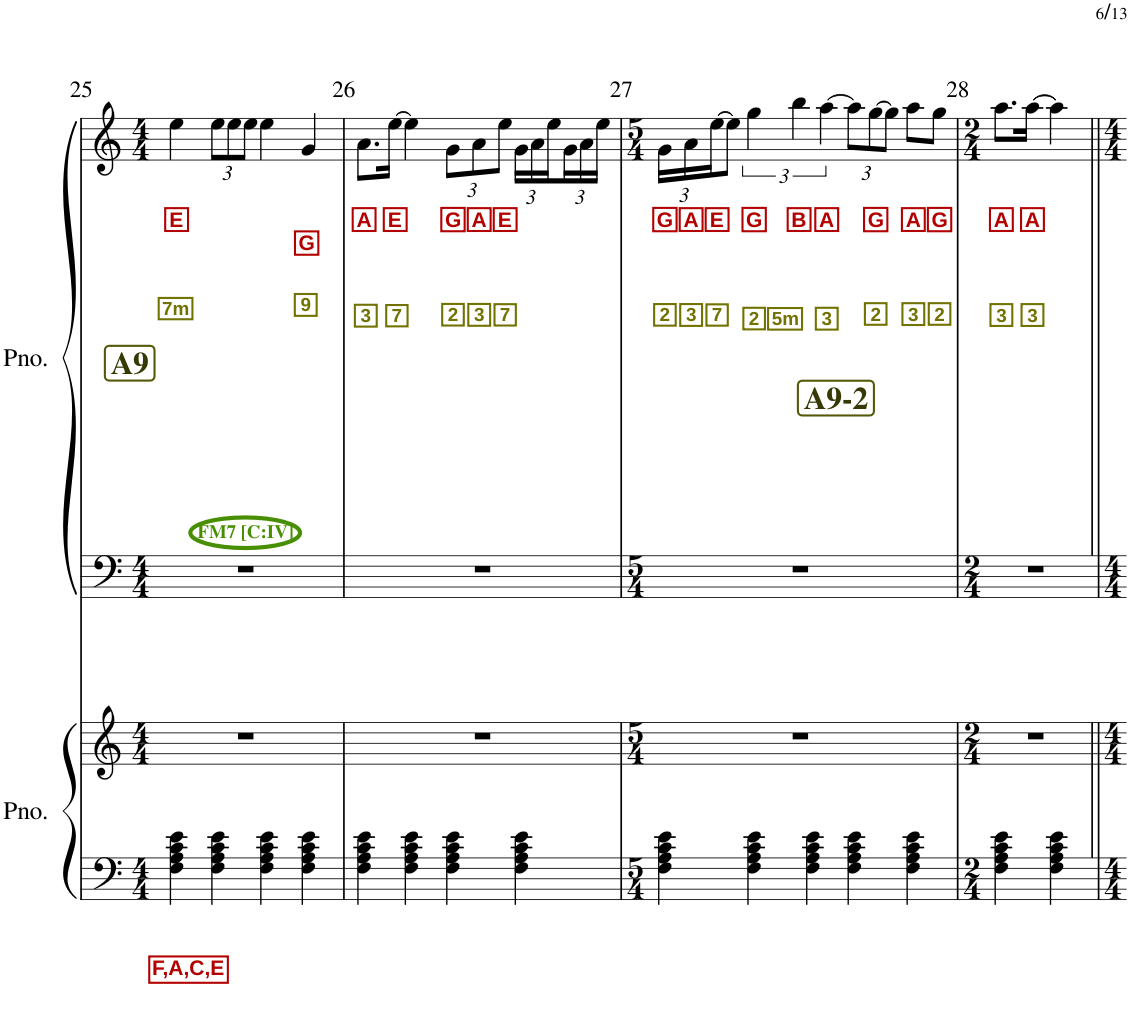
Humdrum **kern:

**kern	**text	**text	**kern	**kern	**kern	**text	**text	**text
*part2	*part2	*part2	*part2	*part1	*part1	*part1	*part1	*part1
*staff4	*staff4	*staff4	*staff3	*staff2	*staff1	*staff1	*staff1	*staff1
*I"ピアノ	*	*	*	*I"ピアノ	*	*	*	*
!!LO:PB:g=z
*clefF4	*	*	*clefG2	*clefF4	*clefG2	*	*	*
*k[]	*	*	*k[]	*k[]	*k[]	*	*	*
*M4/4	*	*	*M4/4	*M4/4	*M4/4	*	*	*
!!LO:REH:place=s1:b:B:cj:color=#373904:fs=15:t=A9
=25	=25	=25	=25	=25	=25	=25	=25	=25
!	!	!	!	!	!LO:TX:b:B:color=#478E00:t=FM7 [C&colon;IV]	!	!	!
!	!	!LO:LY:b:color=#B30000	!	!	!	!	!LO:LY:b:color=#B30000	!LO:LY:b:color=#727200
4F\ 4A\ 4c\ 4e\	.	F,A,C,E	1r	1r	4ee\	.	E	7m
*	*	*	*	*	*Xbrackettup	*	*	*
4F\ 4A\ 4c\ 4e\	.	.	.	.	12ee\L	.	.	.
.	.	.	.	.	12ee\	.	.	.
.	.	.	.	.	12ee\J	.	.	.
4F\ 4A\ 4c\ 4e\	.	.	.	.	4ee\	.	.	.
!	!	!	!	!	!	!	!LO:LY:b:color=#B30000	!LO:LY:b:color=#727200
4F\ 4A\ 4c\ 4e\	.	.	.	.	4g/	.	G	9
=26	=26	=26	=26	=26	=26	=26	=26	=26
!	!	!	!	!	!	!	!LO:LY:b:color=#B30000	!LO:LY:b:color=#727200
4F\ 4A\ 4c\ 4e\	.	.	1r	1r	8.a\L	.	A	3
!	!	!	!	!	!	!	!LO:LY:b:color=#B30000	!LO:LY:b:color=#727200
.	.	.	.	.	[16ee\Jk	.	E	7
4F\ 4A\ 4c\ 4e\	.	.	.	.	4ee\]	.	.	.
!	!	!	!	!	!	!	!LO:LY:b:color=#B30000	!LO:LY:b:color=#727200
4F\ 4A\ 4c\ 4e\	.	.	.	.	12g\L	.	G	2
!	!	!	!	!	!	!	!LO:LY:b:color=#B30000	!LO:LY:b:color=#727200
.	.	.	.	.	12a\	.	A	3
!	!	!	!	!	!	!	!LO:LY:b:color=#B30000	!LO:LY:b:color=#727200
.	.	.	.	.	12ee\J	.	E	7
4F\ 4A\ 4c\ 4e\	.	.	.	.	24g\LL	.	.	.
.	.	.	.	.	24a\	.	.	.
.	.	.	.	.	24ee\	.	.	.
.	.	.	.	.	24g\	.	.	.
.	.	.	.	.	24a\	.	.	.
.	.	.	.	.	24ee\JJ	.	.	.
!!LO:REH:place=s1:b:B:cj:color=#373904:fs=15:t=A9-2
=27	=27	=27	=27	=27	=27	=27	=27	=27
*M5/4	*	*	*M5/4	*M5/4	*M5/4	*	*	*
!	!	!	!	!	!	!	!LO:LY:b:color=#B30000	!LO:LY:b:color=#727200
4F\ 4A\ 4c\ 4e\	.	.	4%5r	4%5r	24g\LL	.	G	2
!	!	!	!	!	!	!	!LO:LY:b:color=#B30000	!LO:LY:b:color=#727200
.	.	.	.	.	24a\	.	A	3
!	!	!	!	!	!	!	!LO:LY:b:color=#B30000	!LO:LY:b:color=#727200
.	.	.	.	.	[24ee\J	.	E	7
.	.	.	.	.	8ee\J]	.	.	.
*	*	*	*	*	*brackettup	*	*	*
!	!	!	!	!	!	!	!LO:LY:b:color=#B30000	!LO:LY:b:color=#727200
4F\ 4A\ 4c\ 4e\	.	.	.	.	6gg\	.	G	2
!	!	!	!	!	!	!	!LO:LY:b:color=#B30000	!LO:LY:b:color=#727200
.	.	.	.	.	6bb\	.	B	5m
4F\ 4A\ 4c\ 4e\	.	.	.	.	.	.	.	.
!	!	!	!	!	!	!	!LO:LY:b:color=#B30000	!LO:LY:b:color=#727200
.	.	.	.	.	[6aa\	.	A	3
*	*	*	*	*	*Xbrackettup	*	*	*
4F\ 4A\ 4c\ 4e\	.	.	.	.	12aa\L]	.	.	.
!	!	!	!	!	!	!	!LO:LY:b:color=#B30000	!LO:LY:b:color=#727200
.	.	.	.	.	[12gg\	.	G	2
.	.	.	.	.	12gg\J]	.	.	.
!	!	!	!	!	!	!	!LO:LY:b:color=#B30000	!LO:LY:b:color=#727200
4F\ 4A\ 4c\ 4e\	.	.	.	.	8aa\L	.	A	3
!	!	!	!	!	!	!	!LO:LY:b:color=#B30000	!LO:LY:b:color=#727200
.	.	.	.	.	8gg\J	.	G	2
=28	=28	=28	=28	=28	=28	=28	=28	=28
*M2/4	*	*	*M2/4	*M2/4	*M2/4	*	*	*
!	!	!	!	!	!	!	!LO:LY:b:color=#B30000	!LO:LY:b:color=#727200
4F\ 4A\ 4c\ 4e\	.	.	2r	2r	8.aa\L	.	A	3
!	!	!	!	!	!	!	!LO:LY:b:color=#B30000	!LO:LY:b:color=#727200
.	.	.	.	.	[16aa\Jk	.	A	3
4F\ 4A\ 4c\ 4e\	.	.	.	.	4aa\]	.	.	.
=||	=||	=||	=||	=||	=||	=||	=||	=||
*-	*-	*-	*-	*-	*-	*-	*-	*-
